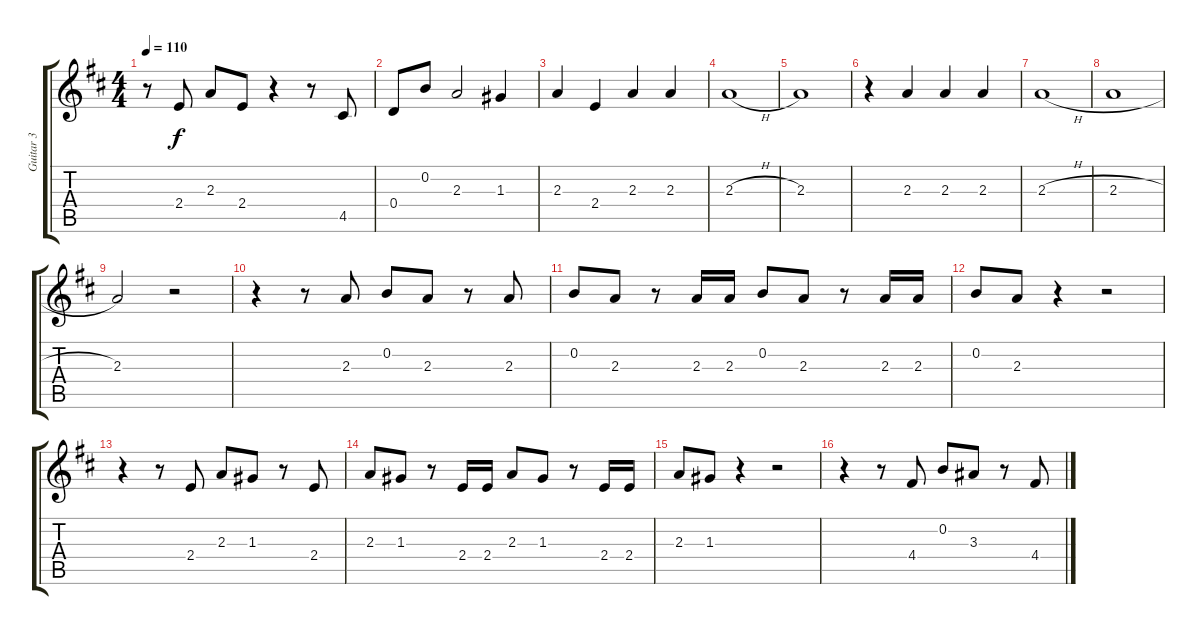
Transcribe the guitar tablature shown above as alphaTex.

\track ("Guitar 3" "Guitar 3") {instrument electricguitarjazz}
\staff {score tabs}
\tuning (E4 B3 G3 D3 A2 E2) {hide}
\ts (4 4)
\tempo 110
\clef g2
\ks d
r.8{dy f} 2.4.8 2.3.8 2.4.8 r.4 r.8 4.5.8 |
0.4.8 0.2.8 2.3.2 1.3.4 |
2.3.4 2.4.4 2.3.4 2.3.4 |
2.3{h}.1 |
2.3.1 |
r.4 2.3.4 2.3.4 2.3.4 |
2.3{h}.1 |
2.3{h}.1 |
2.3.2 r.2 |
r.4 r.8 2.3.8 0.2.8 2.3.8 r.8 2.3.8 |
0.2.8 2.3.8 r.8 2.3.16 2.3.16 0.2.8 2.3.8 r.8 2.3.16 2.3.16 |
0.2.8 2.3.8 r.4 r.2 |
r.4 r.8 2.4.8 2.3.8 1.3.8 r.8 2.4.8 |
2.3.8 1.3.8 r.8 2.4.16 2.4.16 2.3.8 1.3.8 r.8 2.4.16 2.4.16 |
2.3.8 1.3.8 r.4 r.2 |
r.4 r.8 4.4.8 0.2.8 3.3.8 r.8 4.4.8
